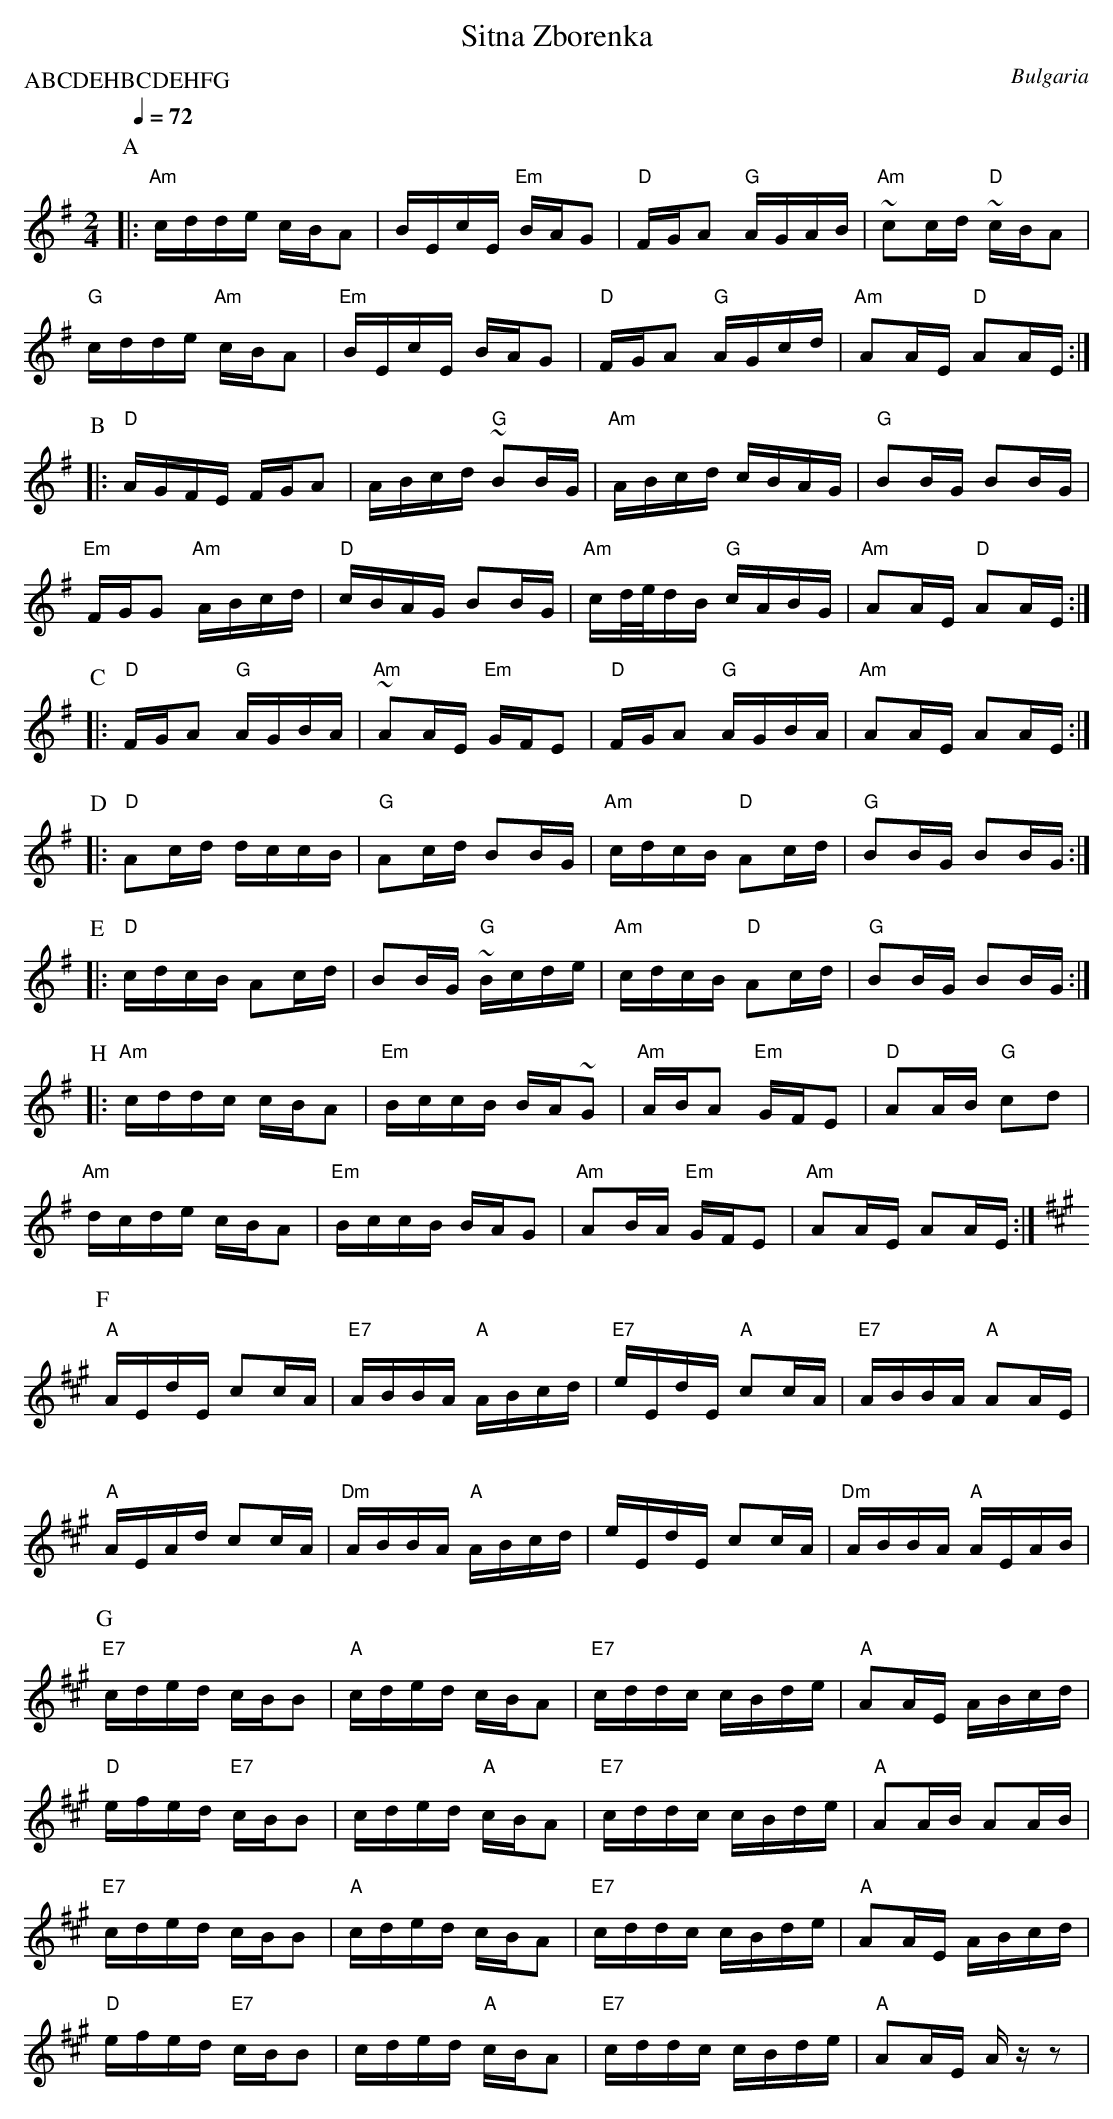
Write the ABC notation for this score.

X:1
T: Sitna Zborenka
L:1/16
O: Bulgaria
M:2/4
Q:1/4=72
P:ABCDEHBCDEHFG
K:Em
P:A
|:"Am"cdde cBA2           | BEcE "Em" BAG2     |"D" FGA2 "G" AGAB   |"Am" ~c2cd "D" ~cBA2|
  "G" cdde "Am" cBA2      |"Em" BEcE BAG2      |"D" FGA2 "G" AGcd   |"Am" A2AE "D" A2AE  :|
P:B
|:"D" AGFE FGA2           | ABcd "G" ~B2BG     |"Am" ABcd cBAG      |"G" B2BG B2BG       |
  "Em" FGG2 "Am" ABcd     |"D" cBAG B2BG       |\
  "Am" cd/2e/2dB "G" cABG |"Am" A2AE "D" A2AE  :|
P:C
|:"D" FGA2 "G" AGBA       |"Am" ~A2AE "Em" GFE2|"D" FGA2 "G" AGBA   |"Am" A2AE A2AE      :|
P:D
|:"D" A2cd dccB           |"G" A2cd B2BG       |"Am" cdcB "D" A2cd  |"G" B2BG B2BG       :|
P:E
|:"D" cdcB A2cd           | B2BG "G" ~Bcde     |"Am" cdcB "D" A2cd  |"G" B2BG B2BG       :|
P:H
|:"Am" cddc cBA2          |"Em" BccB BA~G2     |"Am" ABA2 "Em" GFE2 |"D" A2AB "G" c2d2   |
  "Am" dcde cBA2          |"Em" BccB BAG2      |"Am" A2BA "Em" GFE2 |"Am" A2AE A2AE      :|
K:F#m
P:F
  "A" AEdE c2cA           |"E7" ABBA "A" ABcd  |"E7"  eEdE "A" c2cA |"E7" ABBA "A" A2AE  |
  "A" AEAd c2cA           |"Dm" ABBA "A" ABcd  | eEdE c2cA          |"Dm" ABBA "A" AEAB  |
P:G
  "E7" cded cBB2          |"A" cded cBA2       |"E7" cddc cBde      |"A" A2AE ABcd       |
  "D" efed "E7" cBB2      | cded "A" cBA2      |"E7" cddc cBde      |"A" A2AB A2AB       |
  "E7" cded cBB2          |"A" cded cBA2       |"E7" cddc cBde      |"A" A2AE ABcd       |
  "D" efed "E7" cBB2      | cded "A" cBA2      |"E7" cddc cBde      |"A" A2AE Azz2       |
